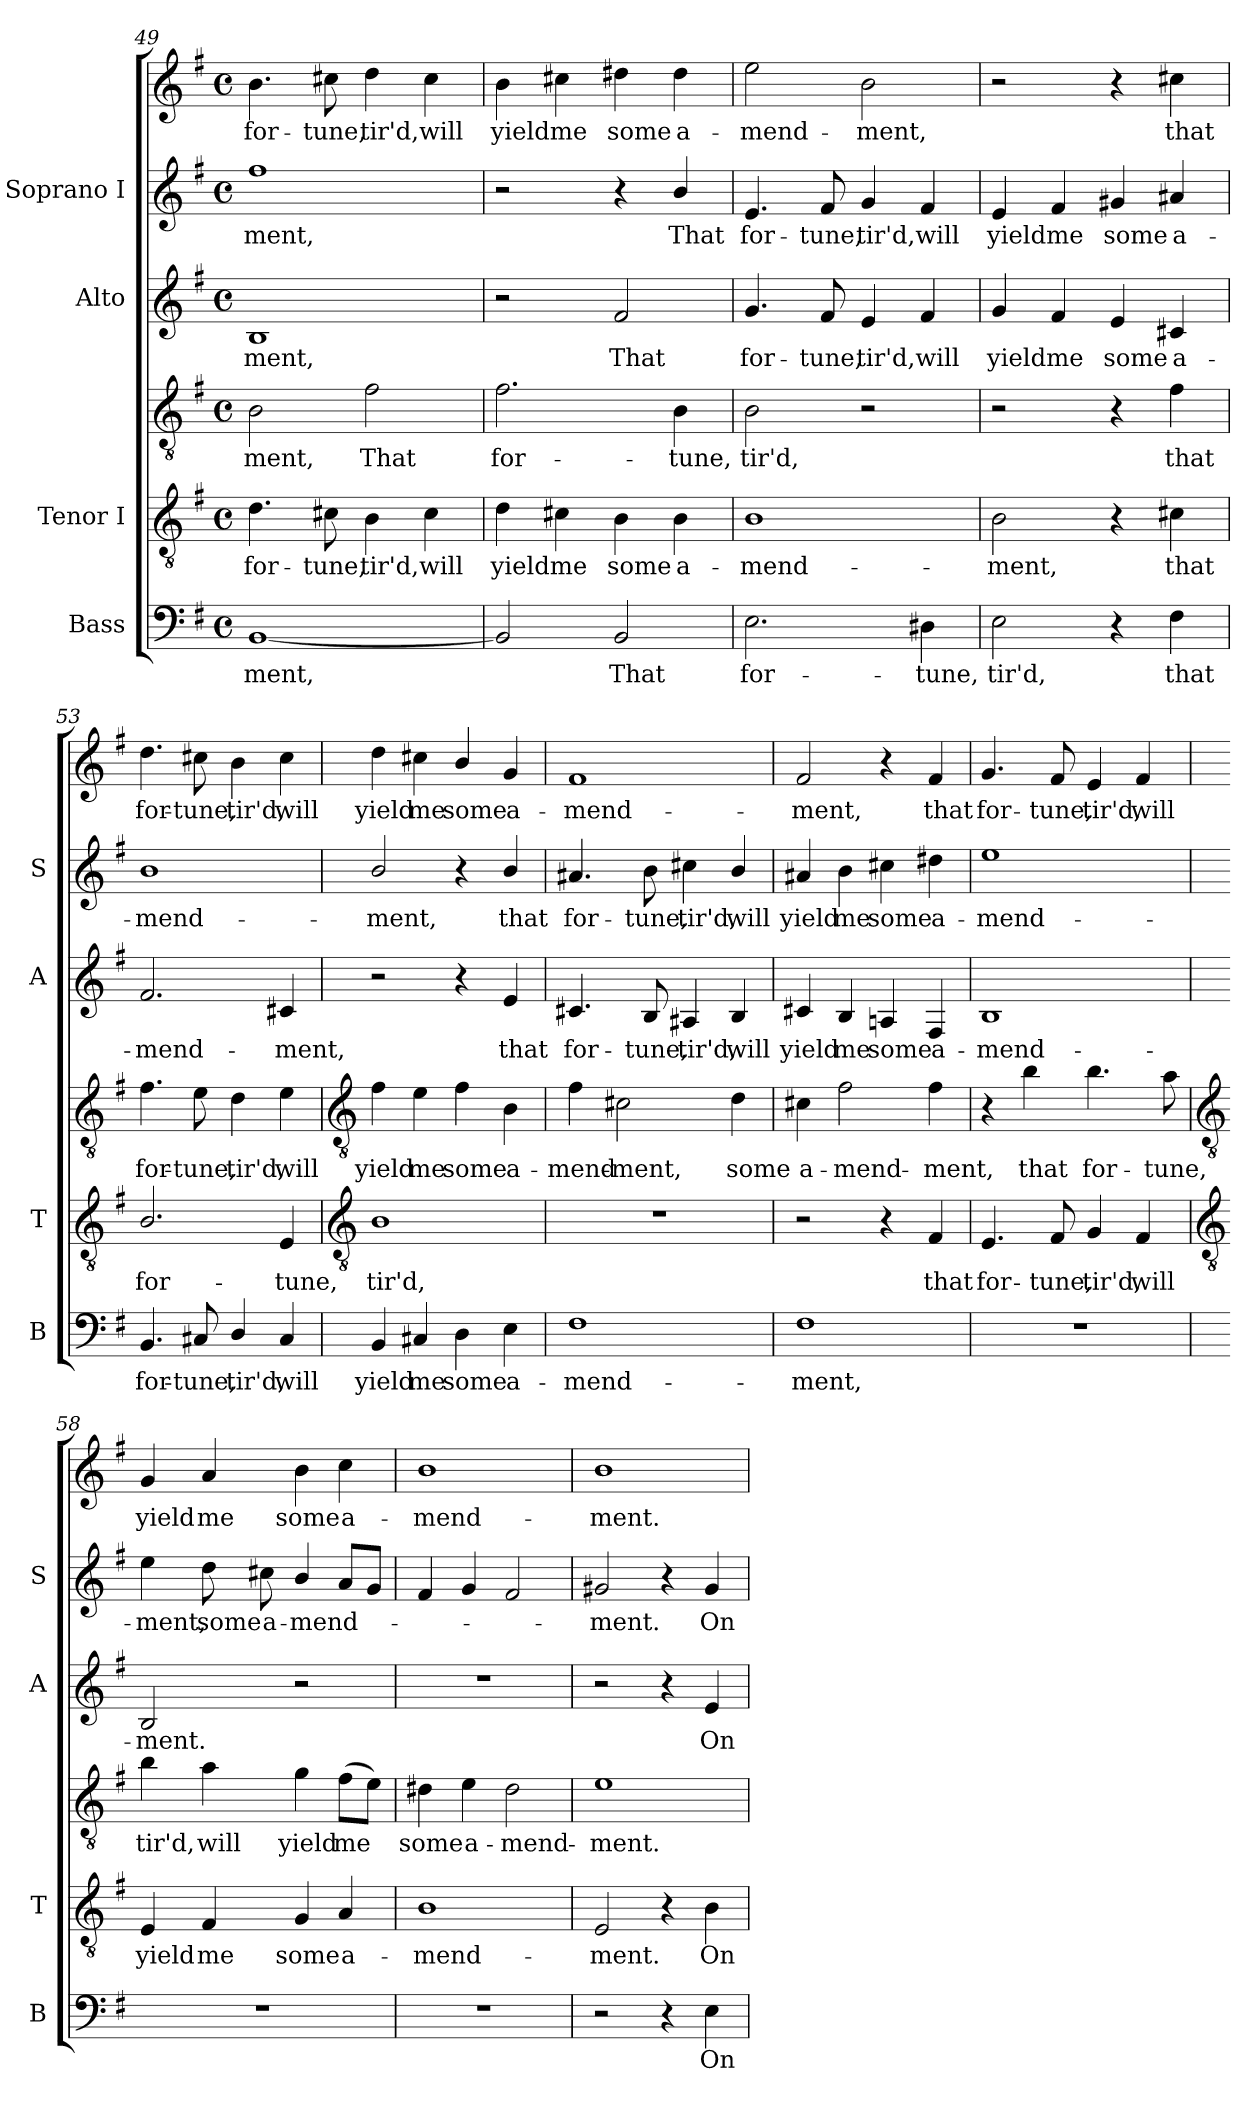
**kern	**text	**kern	**text	**kern	**text	**kern	**text	**kern	**text	**kern	**text
*part4	*part4	*part3	*part3	*part3	*part3	*part2	*part2	*part1	*part1	*part1	*part1
*staff6	*staff6	*staff5	*staff5	*staff4	*staff4	*staff3	*staff3	*staff2	*staff2	*staff1	*staff1
*I"Bass	*	*I"Tenor I	*	*	*	*I"Alto	*	*I"Soprano I	*	*	*
*I'B	*	*I'T	*	*	*	*I'A	*	*I'S	*	*	*
!!LO:LB:g=z
*clefF4	*	*clefGv2	*	*clefGv2	*	*clefG2	*	*clefG2	*	*clefG2	*
*k[f#]	*	*k[f#]	*	*k[f#]	*	*k[f#]	*	*k[f#]	*	*k[f#]	*
*G:	*	*G:	*	*G:	*	*G:	*	*G:	*	*G:	*
*M4/4	*	*M4/4	*	*M4/4	*	*M4/4	*	*M4/4	*	*M4/4	*
*met(c)	*	*met(c)	*	*met(c)	*	*met(c)	*	*met(c)	*	*met(c)	*
=49	=49	=49	=49	=49	=49	=49	=49	=49	=49	=49	=49
!	!LO:LY:b	!	!LO:LY:b	!	!LO:LY:b	!	!LO:LY:b	!	!LO:LY:b	!	!LO:LY:b
[1BB	-ment,	4.d	for-	2B	ment,	1B	ment,	1ff#	ment,	4.b	-for-
!	!	!	!LO:LY:b	!	!	!	!	!	!	!	!LO:LY:b
.	.	8c#X	-tune,	.	.	.	.	.	.	8cc#X	-tune,
!	!	!	!LO:LY:b	!	!LO:LY:b	!	!	!	!	!	!LO:LY:b
.	.	4B	tir'd,	2f#	That	.	.	.	.	4dd	tir'd,
!	!	!	!LO:LY:b	!	!	!	!	!	!	!	!LO:LY:b
.	.	4c#	will	.	.	.	.	.	.	4cc#	will
=50	=50	=50	=50	=50	=50	=50	=50	=50	=50	=50	=50
!	!	!	!LO:LY:b	!	!LO:LY:b	!	!	!	!	!	!LO:LY:b
2BB]	.	4d	yield	2.f#	for-	2r	.	2r	.	4b	yield
!	!	!	!LO:LY:b	!	!	!	!	!	!	!	!LO:LY:b
.	.	4c#X	me	.	.	.	.	.	.	4cc#X	me
!	!LO:LY:b	!	!LO:LY:b	!	!	!	!LO:LY:b	!	!	!	!LO:LY:b
2BB	That	4B	some	.	.	2f#	That	4r	.	4dd#X	some
!	!	!	!LO:LY:b	!	!LO:LY:b	!	!	!	!LO:LY:b	!	!LO:LY:b
.	.	4B	a-	4B	-tune,	.	.	4b/	-That	4dd#	a-
=51	=51	=51	=51	=51	=51	=51	=51	=51	=51	=51	=51
!	!LO:LY:b	!	!LO:LY:b	!	!LO:LY:b	!	!LO:LY:b	!	!LO:LY:b	!	!LO:LY:b
2.E	for-	1B	mend-	2B	-tir'd,	4.g	for-	4.e	for-	2ee	mend-
!	!	!	!	!	!	!	!LO:LY:b	!	!LO:LY:b	!	!
.	.	.	.	.	.	8f#	-tune,	8f#	-tune,	.	.
!	!	!	!	!	!	!	!LO:LY:b	!	!LO:LY:b	!	!LO:LY:b
.	.	.	.	2r	.	4e	tir'd,	4g	tir'd,	2b	-ment,
!	!LO:LY:b	!	!	!	!	!	!LO:LY:b	!	!LO:LY:b	!	!
4D#X	-tune,	.	.	.	.	4f#	will	4f#	will	.	.
=52	=52	=52	=52	=52	=52	=52	=52	=52	=52	=52	=52
!	!LO:LY:b	!	!LO:LY:b	!	!	!	!LO:LY:b	!	!LO:LY:b	!	!
2E	tir'd,	2B	ment,	2r	.	4g	yield	4e	yield	2r	.
!	!	!	!	!	!	!	!LO:LY:b	!	!LO:LY:b	!	!
.	.	.	.	.	.	4f#	me	4f#	me	.	.
!	!	!	!	!	!	!	!LO:LY:b	!	!LO:LY:b	!	!
4r	.	4r	.	4r	.	4e	some	4g#X	some	4r	.
!	!LO:LY:b	!	!LO:LY:b	!	!LO:LY:b	!	!LO:LY:b	!	!LO:LY:b	!	!LO:LY:b
4F#	that	4c#X	that	4f#	-that	4c#X	a-	4a#X	a-	4cc#X	that
=53	=53	=53	=53	=53	=53	=53	=53	=53	=53	=53	=53
!	!LO:LY:b	!	!LO:LY:b	!	!LO:LY:b	!	!LO:LY:b	!	!LO:LY:b	!	!LO:LY:b
4.BB	for-	2.B/	for-	4.f#	for-	2.f#	-mend-	1b	mend-	4.dd	-for-
!	!LO:LY:b	!	!	!	!LO:LY:b	!	!	!	!	!	!LO:LY:b
8C#X	-tune,	.	.	8e	-tune,	.	.	.	.	8cc#X	-tune,
!	!LO:LY:b	!	!	!	!LO:LY:b	!	!	!	!	!	!LO:LY:b
4D/	tir'd,	.	.	4d	tir'd,	.	.	.	.	4b	tir'd,
!	!LO:LY:b	!	!LO:LY:b	!	!LO:LY:b	!	!LO:LY:b	!	!	!	!LO:LY:b
4C#	will	4E	-tune,	4e	will	4c#X	-ment,	.	.	4cc#	will
!!LO:LB:g=z
=54	=54	=54	=54	=54	=54	=54	=54	=54	=54	=54	=54
*	*	*clefGv2	*	*clefGv2	*	*	*	*	*	*	*
!	!LO:LY:b	!	!LO:LY:b	!	!LO:LY:b	!	!	!	!LO:LY:b	!	!LO:LY:b
4BB	yield	1B	-tir'd,	4f#	yield	2r	.	2b/	-ment,	4dd	-yield
!	!LO:LY:b	!	!	!	!LO:LY:b	!	!	!	!	!	!LO:LY:b
4C#X	me	.	.	4e	me	.	.	.	.	4cc#X	me
!	!LO:LY:b	!	!	!	!LO:LY:b	!	!	!	!	!	!LO:LY:b
4D	some	.	.	4f#	some	4r	.	4r	.	4b/	some
!	!LO:LY:b	!	!	!	!LO:LY:b	!	!LO:LY:b	!	!LO:LY:b	!	!LO:LY:b
4E	a-	.	.	4B	a-	4e	that	4b/	that	4g	a-
=55	=55	=55	=55	=55	=55	=55	=55	=55	=55	=55	=55
!	!LO:LY:b	!	!	!	!LO:LY:b	!	!LO:LY:b	!	!LO:LY:b	!	!LO:LY:b
1F#	-mend-	1r	.	4f#	mend-	4.c#X	for-	4.a#X	-for-	1f#	mend-
!	!	!	!	!	!LO:LY:b	!	!	!	!	!	!
.	.	.	.	2c#X	-ment,	.	.	.	.	.	.
!	!	!	!	!	!	!	!LO:LY:b	!	!LO:LY:b	!	!
.	.	.	.	.	.	8B	-tune,	8b	-tune,	.	.
!	!	!	!	!	!	!	!LO:LY:b	!	!LO:LY:b	!	!
.	.	.	.	.	.	4A#X	tir'd,	4cc#X	tir'd,	.	.
!	!	!	!	!	!LO:LY:b	!	!LO:LY:b	!	!LO:LY:b	!	!
.	.	.	.	4d	some	4B	will	4b/	will	.	.
=56	=56	=56	=56	=56	=56	=56	=56	=56	=56	=56	=56
!	!LO:LY:b	!	!	!	!LO:LY:b	!	!LO:LY:b	!	!LO:LY:b	!	!LO:LY:b
1F#	-ment,	2r	.	4c#X	a-	4c#X	yield	4a#X	yield	2f#	ment,
!	!	!	!	!	!LO:LY:b	!	!LO:LY:b	!	!LO:LY:b	!	!
.	.	.	.	2f#	-mend-	4B	me	4b	me	.	.
!	!	!	!	!	!	!	!LO:LY:b	!	!LO:LY:b	!	!
.	.	4r	.	.	.	4An	some	4cc#X	some	4r	.
!	!	!	!LO:LY:b	!	!LO:LY:b	!	!LO:LY:b	!	!LO:LY:b	!	!LO:LY:b
.	.	4F#	that	4f#	-ment,	4F#	a-	4dd#X	a-	4f#	that
=57	=57	=57	=57	=57	=57	=57	=57	=57	=57	=57	=57
!	!	!	!LO:LY:b	!	!	!	!LO:LY:b	!	!LO:LY:b	!	!LO:LY:b
1r	.	4.E	for-	4r	.	1B	-mend-	1ee	mend-	4.g	-for-
!	!	!	!	!	!LO:LY:b	!	!	!	!	!	!
.	.	.	.	4b	that	.	.	.	.	.	.
!	!	!	!LO:LY:b	!	!	!	!	!	!	!	!LO:LY:b
.	.	8F#	-tune,	.	.	.	.	.	.	8f#	-tune,
!	!	!	!LO:LY:b	!	!LO:LY:b	!	!	!	!	!	!LO:LY:b
.	.	4G	tir'd,	4.b	for-	.	.	.	.	4e	tir'd,
!	!	!	!LO:LY:b	!	!	!	!	!	!	!	!LO:LY:b
.	.	4F#	will	.	.	.	.	.	.	4f#	will
!	!	!	!	!	!LO:LY:b	!	!	!	!	!	!
.	.	.	.	8a	-tune,	.	.	.	.	.	.
!!LO:LB:g=z
=58	=58	=58	=58	=58	=58	=58	=58	=58	=58	=58	=58
*	*	*clefGv2	*	*clefGv2	*	*	*	*	*	*	*
!	!	!	!LO:LY:b	!	!LO:LY:b	!	!LO:LY:b	!	!LO:LY:b	!	!LO:LY:b
1r	.	4E	yield	4b	tir'd,	2B	-ment.	4ee	-ment,	4g	-yield
!	!	!	!LO:LY:b	!	!LO:LY:b	!	!	!	!LO:LY:b	!	!LO:LY:b
.	.	4F#	me	4a	will	.	.	8dd	some	4a	me
!	!	!	!	!	!	!	!	!	!LO:LY:b	!	!
.	.	.	.	.	.	.	.	8cc#X	a-	.	.
!	!	!	!LO:LY:b	!	!LO:LY:b	!	!	!	!LO:LY:b	!	!LO:LY:b
.	.	4G	some	4g	yield	2r	.	4b/	-mend-	4b	some
!	!	!	!LO:LY:b	!	!LO:LY:b	!	!	!	!	!	!LO:LY:b
.	.	4A	a-	(>8f#L	me	.	.	8aL	.	4cc	a-
.	.	.	.	8eJ)	.	.	.	8gJ	.	.	.
=59	=59	=59	=59	=59	=59	=59	=59	=59	=59	=59	=59
!	!	!	!LO:LY:b	!	!LO:LY:b	!	!	!	!	!	!LO:LY:b
1r	.	1B	-mend-	4d#X	-some	1r	.	4f#	.	1b	mend-
!	!	!	!	!	!LO:LY:b	!	!	!	!	!	!
.	.	.	.	4e	a-	.	.	4g	.	.	.
!	!	!	!	!	!LO:LY:b	!	!	!	!	!	!
.	.	.	.	2d#	-mend-	.	.	2f#	.	.	.
=60	=60	=60	=60	=60	=60	=60	=60	=60	=60	=60	=60
!	!	!	!LO:LY:b	!	!LO:LY:b	!	!	!	!LO:LY:b	!	!LO:LY:b
2r	.	2E	ment.	1e	-ment.	2r	.	2g#X	ment.	1b	-ment.
4r	.	4r	.	.	.	4r	.	4r	.	.	.
!	!LO:LY:b	!	!LO:LY:b	!	!	!	!LO:LY:b	!	!LO:LY:b	!	!
4E	On-	4B	On-	.	.	4e	On-	4g#	On-	.	.
=	=	=	=	=	=	=	=	=	=	=	=
*-	*-	*-	*-	*-	*-	*-	*-	*-	*-	*-	*-
